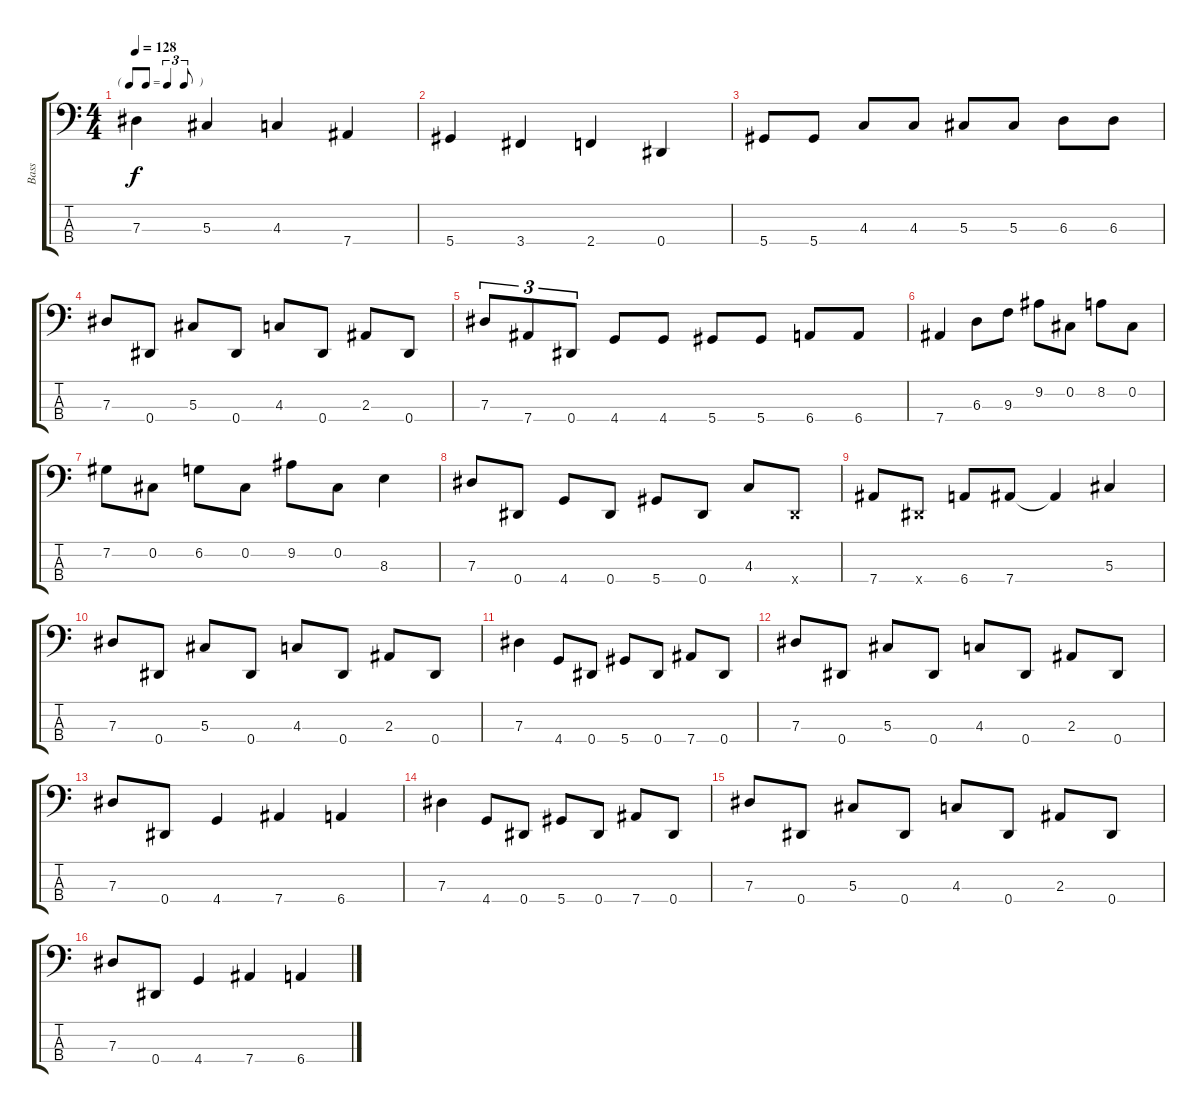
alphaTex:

\track ("Bass" "Bass") {instrument electricbasspick}
\staff {score tabs}
\tuning (Gb2 Db2 Ab1 Eb1) {hide}
\ts (4 4)
\tf triplet8th
\tempo 128
\clef f4
\ks c
7.3.4{dy f} 5.3.4 4.3.4 7.4.4 |
5.4.4 3.4.4 2.4.4 0.4.4 |
5.4.8 5.4.8 4.3.8 4.3.8 5.3.8 5.3.8 6.3.8 6.3.8 |
7.3.8 0.4.8 5.3.8 0.4.8 4.3.8 0.4.8 2.3.8 0.4.8 |
7.3.8{tu (3 2)} 7.4.8{tu (3 2)} 0.4.8{tu (3 2)} 4.4.8 4.4.8 5.4.8 5.4.8 6.4.8 6.4.8 |
7.4.4 6.3.8 9.3.8 9.2.8 0.2.8 8.2.8 0.2.8 |
7.2.8 0.2.8 6.2.8 0.2.8 9.2.8 0.2.8 8.3.4 |
7.3.8 0.4.8 4.4.8 0.4.8 5.4.8 0.4.8 4.3.8 0.4{x}.8 |
7.4.8 0.4{x}.8 6.4.8 7.4.8 7.4{t}.4 5.3.4 |
7.3.8 0.4.8 5.3.8 0.4.8 4.3.8 0.4.8 2.3.8 0.4.8 |
7.3.4 4.4.8 0.4.8 5.4.8 0.4.8 7.4.8 0.4.8 |
7.3.8 0.4.8 5.3.8 0.4.8 4.3.8 0.4.8 2.3.8 0.4.8 |
7.3.8 0.4.8 4.4.4 7.4.4 6.4.4 |
7.3.4 4.4.8 0.4.8 5.4.8 0.4.8 7.4.8 0.4.8 |
7.3.8 0.4.8 5.3.8 0.4.8 4.3.8 0.4.8 2.3.8 0.4.8 |
7.3.8 0.4.8 4.4.4 7.4.4 6.4.4
